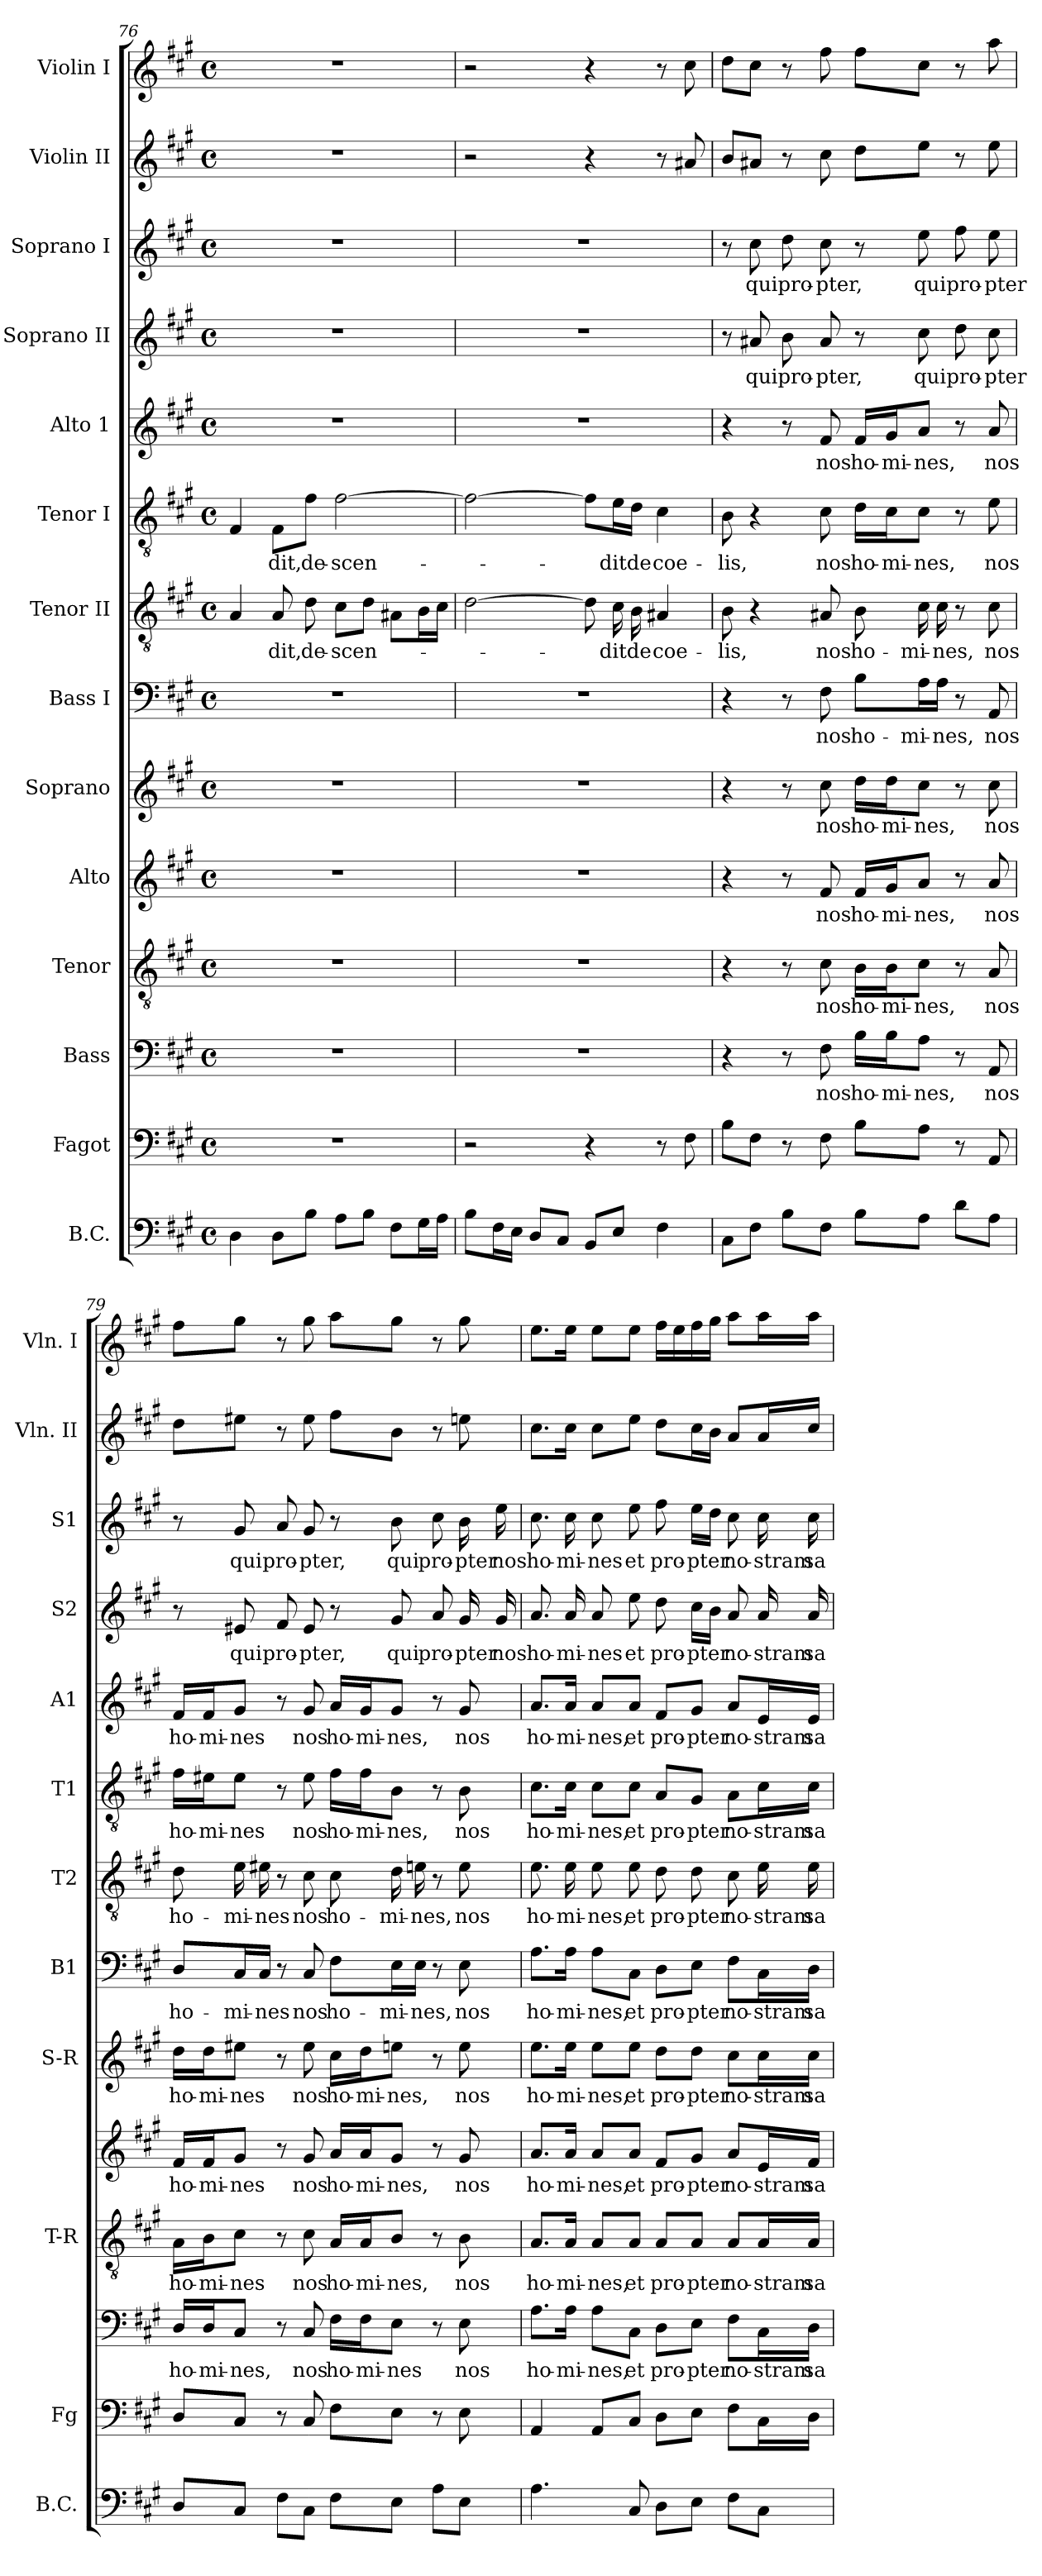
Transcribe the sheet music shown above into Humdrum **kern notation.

**kern	**kern	**kern	**text	**kern	**text	**kern	**text	**kern	**text	**kern	**text	**kern	**text	**kern	**text	**kern	**text	**kern	**text	**kern	**text	**kern	**kern
*part14	*part13	*part12	*part12	*part11	*part11	*part10	*part10	*part9	*part9	*part8	*part8	*part7	*part7	*part6	*part6	*part5	*part5	*part4	*part4	*part3	*part3	*part2	*part1
*staff14	*staff13	*staff12	*staff12	*staff11	*staff11	*staff10	*staff10	*staff9	*staff9	*staff8	*staff8	*staff7	*staff7	*staff6	*staff6	*staff5	*staff5	*staff4	*staff4	*staff3	*staff3	*staff2	*staff1
*I"B.C.	*I"Fagot	*I"Bass	*	*I"Tenor	*	*I"Alto	*	*I"Soprano	*	*I"Bass I	*	*I"Tenor II	*	*I"Tenor I	*	*I"Alto 1	*	*I"Soprano II	*	*I"Soprano I	*	*I"Violin II	*I"Violin I
*I'B.C.	*I'Fg	*	*	*I'T-R	*	*	*	*I'S-R	*	*I'B1	*	*I'T2	*	*I'T1	*	*I'A1	*	*I'S2	*	*I'S1	*	*I'Vln. II	*I'Vln. I
!!LO:PB:g=z
*clefF4	*clefF4	*clefF4	*	*clefGv2	*	*clefG2	*	*clefG2	*	*clefF4	*	*clefGv2	*	*clefGv2	*	*clefG2	*	*clefG2	*	*clefG2	*	*clefG2	*clefG2
*k[f#c#g#]	*k[f#c#g#]	*k[f#c#g#]	*	*k[f#c#g#]	*	*k[f#c#g#]	*	*k[f#c#g#]	*	*k[f#c#g#]	*	*k[f#c#g#]	*	*k[f#c#g#]	*	*k[f#c#g#]	*	*k[f#c#g#]	*	*k[f#c#g#]	*	*k[f#c#g#]	*k[f#c#g#]
*A:	*A:	*A:	*	*A:	*	*A:	*	*A:	*	*A:	*	*A:	*	*A:	*	*A:	*	*A:	*	*A:	*	*A:	*A:
*M4/4	*M4/4	*M4/4	*	*M4/4	*	*M4/4	*	*M4/4	*	*M4/4	*	*M4/4	*	*M4/4	*	*M4/4	*	*M4/4	*	*M4/4	*	*M4/4	*M4/4
*met(c)	*met(c)	*met(c)	*	*met(c)	*	*met(c)	*	*met(c)	*	*met(c)	*	*met(c)	*	*met(c)	*	*met(c)	*	*met(c)	*	*met(c)	*	*met(c)	*met(c)
=76	=76	=76	=76	=76	=76	=76	=76	=76	=76	=76	=76	=76	=76	=76	=76	=76	=76	=76	=76	=76	=76	=76	=76
4D\	1r	1r	.	1r	.	1r	.	1r	.	1r	.	4A/	.	4F#/	.	1r	.	1r	.	1r	.	1r	1r
!	!	!	!	!	!	!	!	!	!	!	!	!	!LO:LY:b	!	!LO:LY:b	!	!	!	!	!	!	!	!
8D\L	.	.	.	.	.	.	.	.	.	.	.	8A/	-dit,	8F#\L	-dit,	.	.	.	.	.	.	.	.
!	!	!	!	!	!	!	!	!	!	!	!	!	!LO:LY:b	!	!LO:LY:b	!	!	!	!	!	!	!	!
8B\J	.	.	.	.	.	.	.	.	.	.	.	8d\	de-	8f#\J	de-	.	.	.	.	.	.	.	.
!	!	!	!	!	!	!	!	!	!	!	!	!	!LO:LY:b	!	!LO:LY:b	!	!	!	!	!	!	!	!
8A\L	.	.	.	.	.	.	.	.	.	.	.	8c#\L	-scen-	[2f#\	-scen-	.	.	.	.	.	.	.	.
8B\J	.	.	.	.	.	.	.	.	.	.	.	8d\J	.	.	.	.	.	.	.	.	.	.	.
8F#\L	.	.	.	.	.	.	.	.	.	.	.	8A#X\L	.	.	.	.	.	.	.	.	.	.	.
16G#\L	.	.	.	.	.	.	.	.	.	.	.	16B\L	.	.	.	.	.	.	.	.	.	.	.
16A\JJ	.	.	.	.	.	.	.	.	.	.	.	16c#\JJ	.	.	.	.	.	.	.	.	.	.	.
=77	=77	=77	=77	=77	=77	=77	=77	=77	=77	=77	=77	=77	=77	=77	=77	=77	=77	=77	=77	=77	=77	=77	=77
8B\L	2r	1r	.	1r	.	1r	.	1r	.	1r	.	[2d\	.	2f#\_	.	1r	.	1r	.	1r	.	2r	2r
16F#\L	.	.	.	.	.	.	.	.	.	.	.	.	.	.	.	.	.	.	.	.	.	.	.
16E\JJ	.	.	.	.	.	.	.	.	.	.	.	.	.	.	.	.	.	.	.	.	.	.	.
8D/L	.	.	.	.	.	.	.	.	.	.	.	.	.	.	.	.	.	.	.	.	.	.	.
8C#/J	.	.	.	.	.	.	.	.	.	.	.	.	.	.	.	.	.	.	.	.	.	.	.
8BB/L	4r	.	.	.	.	.	.	.	.	.	.	8d\]	.	8f#\L]	.	.	.	.	.	.	.	4r	4r
!	!	!	!	!	!	!	!	!	!	!	!	!	!LO:LY:b	!	!LO:LY:b	!	!	!	!	!	!	!	!
8E/J	.	.	.	.	.	.	.	.	.	.	.	16c#\	-dit	16e\L	-dit	.	.	.	.	.	.	.	.
!	!	!	!	!	!	!	!	!	!	!	!	!	!LO:LY:b	!	!LO:LY:b	!	!	!	!	!	!	!	!
.	.	.	.	.	.	.	.	.	.	.	.	16B\	de	16d\JJ	de	.	.	.	.	.	.	.	.
!	!	!	!	!	!	!	!	!	!	!	!	!	!LO:LY:b	!	!LO:LY:b	!	!	!	!	!	!	!	!
4F#\	8r	.	.	.	.	.	.	.	.	.	.	4A#X/	coe-	4c#\	coe-	.	.	.	.	.	.	8r	8r
.	8F#\	.	.	.	.	.	.	.	.	.	.	.	.	.	.	.	.	.	.	.	.	8a#X/	8cc#\
=78	=78	=78	=78	=78	=78	=78	=78	=78	=78	=78	=78	=78	=78	=78	=78	=78	=78	=78	=78	=78	=78	=78	=78
!	!	!	!	!	!	!	!	!	!	!	!	!	!LO:LY:b	!	!LO:LY:b	!	!	!	!	!	!	!	!
8C#\L	8B\L	4r	.	4r	.	4r	.	4r	.	4r	.	8B\	-lis,	8B\	-lis,	4r	.	8r	.	8r	.	8b/L	8dd\L
!	!	!	!	!	!	!	!	!	!	!	!	!	!	!	!	!	!	!	!LO:LY:b	!	!LO:LY:b	!	!
8F#\J	8F#\J	.	.	.	.	.	.	.	.	.	.	4r	.	4r	.	.	.	8a#X/	qui	8cc#\	qui	8a#X/J	8cc#\J
!	!	!	!	!	!	!	!	!	!	!	!	!	!	!	!	!	!	!	!LO:LY:b	!	!LO:LY:b	!	!
8B\L	8r	8r	.	8r	.	8r	.	8r	.	8r	.	.	.	.	.	8r	.	8b\	pro-	8dd\	pro-	8r	8r
!	!	!	!LO:LY:b	!	!LO:LY:b	!	!LO:LY:b	!	!LO:LY:b	!	!LO:LY:b	!	!LO:LY:b	!	!LO:LY:b	!	!LO:LY:b	!	!LO:LY:b	!	!LO:LY:b	!	!
8F#\J	8F#\	8F#\	nos	8c#\	nos	8f#/	nos	8cc#\	nos	8F#\	nos	8A#X/	nos	8c#\	nos	8f#/	nos	8a#/	-pter,	8cc#\	-pter,	8cc#\	8ff#\
!	!	!	!LO:LY:b	!	!LO:LY:b	!	!LO:LY:b	!	!LO:LY:b	!	!LO:LY:b	!	!LO:LY:b	!	!LO:LY:b	!	!LO:LY:b	!	!	!	!	!	!
8B\L	8B\L	16B\LL	ho-	16B\LL	ho-	16f#/LL	ho-	16dd\LL	ho-	8B\L	ho-	8B\	ho-	16d\LL	ho-	16f#/LL	ho-	8r	.	8r	.	8dd\L	8ff#\L
!	!	!	!LO:LY:b	!	!LO:LY:b	!	!LO:LY:b	!	!LO:LY:b	!	!	!	!	!	!LO:LY:b	!	!LO:LY:b	!	!	!	!	!	!
.	.	16B\J	-mi-	16B\J	-mi-	16g#/J	-mi-	16dd\J	-mi-	.	.	.	.	16c#\J	-mi-	16g#/J	-mi-	.	.	.	.	.	.
!	!	!	!LO:LY:b	!	!LO:LY:b	!	!LO:LY:b	!	!LO:LY:b	!	!LO:LY:b	!	!LO:LY:b	!	!LO:LY:b	!	!LO:LY:b	!	!LO:LY:b	!	!LO:LY:b	!	!
8A\J	8A\J	8A\J	-nes,	8c#\J	-nes,	8a/J	-nes,	8cc#\J	-nes,	16A\L	-mi-	16c#\	-mi-	8c#\J	-nes,	8a/J	-nes,	8cc#\	qui	8ee\	qui	8ee\J	8cc#\J
!	!	!	!	!	!	!	!	!	!	!	!LO:LY:b	!	!LO:LY:b	!	!	!	!	!	!	!	!	!	!
.	.	.	.	.	.	.	.	.	.	16A\JJ	-nes,	16c#\	-nes,	.	.	.	.	.	.	.	.	.	.
!	!	!	!	!	!	!	!	!	!	!	!	!	!	!	!	!	!	!	!LO:LY:b	!	!LO:LY:b	!	!
8d\L	8r	8r	.	8r	.	8r	.	8r	.	8r	.	8r	.	8r	.	8r	.	8dd\	pro-	8ff#\	pro-	8r	8r
!	!	!	!LO:LY:b	!	!LO:LY:b	!	!LO:LY:b	!	!LO:LY:b	!	!LO:LY:b	!	!LO:LY:b	!	!LO:LY:b	!	!LO:LY:b	!	!LO:LY:b	!	!LO:LY:b	!	!
8A\J	8AA/	8AA/	nos	8A/	nos	8a/	nos	8cc#\	nos	8AA/	nos	8c#\	nos	8e\	nos	8a/	nos	8cc#\	-pter	8ee\	-pter	8ee\	8aa\
!!LO:PB:g=z
=79	=79	=79	=79	=79	=79	=79	=79	=79	=79	=79	=79	=79	=79	=79	=79	=79	=79	=79	=79	=79	=79	=79	=79
!	!	!	!LO:LY:b	!	!LO:LY:b	!	!LO:LY:b	!	!LO:LY:b	!	!LO:LY:b	!	!LO:LY:b	!	!LO:LY:b	!	!LO:LY:b	!	!	!	!	!	!
8D/L	8D/L	16D/LL	ho-	16A\LL	ho-	16f#/LL	ho-	16dd\LL	ho-	8D/L	ho-	8d\	ho-	16f#\LL	ho-	16f#/LL	ho-	8r	.	8r	.	8dd\L	8ff#\L
!	!	!	!LO:LY:b	!	!LO:LY:b	!	!LO:LY:b	!	!LO:LY:b	!	!	!	!	!	!LO:LY:b	!	!LO:LY:b	!	!	!	!	!	!
.	.	16D/J	-mi-	16B\J	-mi-	16f#/J	-mi-	16dd\J	-mi-	.	.	.	.	16e#X\J	-mi-	16f#/J	-mi-	.	.	.	.	.	.
!	!	!	!LO:LY:b	!	!LO:LY:b	!	!LO:LY:b	!	!LO:LY:b	!	!LO:LY:b	!	!LO:LY:b	!	!LO:LY:b	!	!LO:LY:b	!	!LO:LY:b	!	!LO:LY:b	!	!
8C#/J	8C#/J	8C#/J	-nes,	8c#\J	-nes	8g#/J	-nes	8ee#X\J	-nes	16C#/L	-mi-	16e\	-mi-	8e#\J	-nes	8g#/J	-nes	8e#X/	qui	8g#/	qui	8ee#X\J	8gg#\J
!	!	!	!	!	!	!	!	!	!	!	!LO:LY:b	!	!LO:LY:b	!	!	!	!	!	!	!	!	!	!
.	.	.	.	.	.	.	.	.	.	16C#/JJ	-nes	16e#X\	-nes	.	.	.	.	.	.	.	.	.	.
!	!	!	!	!	!	!	!	!	!	!	!	!	!	!	!	!	!	!	!LO:LY:b	!	!LO:LY:b	!	!
8F#\L	8r	8r	.	8r	.	8r	.	8r	.	8r	.	8r	.	8r	.	8r	.	8f#/	pro-	8a/	pro-	8r	8r
!	!	!	!LO:LY:b	!	!LO:LY:b	!	!LO:LY:b	!	!LO:LY:b	!	!LO:LY:b	!	!LO:LY:b	!	!LO:LY:b	!	!LO:LY:b	!	!LO:LY:b	!	!LO:LY:b	!	!
8C#\J	8C#/	8C#/	nos	8c#\	nos	8g#/	nos	8ee#\	nos	8C#/	nos	8c#\	nos	8e#\	nos	8g#/	nos	8e#/	-pter,	8g#/	-pter,	8ee#\	8gg#\
!	!	!	!LO:LY:b	!	!LO:LY:b	!	!LO:LY:b	!	!LO:LY:b	!	!LO:LY:b	!	!LO:LY:b	!	!LO:LY:b	!	!LO:LY:b	!	!	!	!	!	!
8F#\L	8F#\L	16F#\LL	ho-	16A/LL	ho-	16a/LL	ho-	16cc#\LL	ho-	8F#\L	ho-	8c#\	ho-	16f#\LL	ho-	16a/LL	ho-	8r	.	8r	.	8ff#\L	8aa\L
!	!	!	!LO:LY:b	!	!LO:LY:b	!	!LO:LY:b	!	!LO:LY:b	!	!	!	!	!	!LO:LY:b	!	!LO:LY:b	!	!	!	!	!	!
.	.	16F#\J	-mi-	16A/J	-mi-	16a/J	-mi-	16dd\J	-mi-	.	.	.	.	16f#\J	-mi-	16g#/J	-mi-	.	.	.	.	.	.
!	!	!	!LO:LY:b	!	!LO:LY:b	!	!LO:LY:b	!	!LO:LY:b	!	!LO:LY:b	!	!LO:LY:b	!	!LO:LY:b	!	!LO:LY:b	!	!LO:LY:b	!	!LO:LY:b	!	!
8E\J	8E\J	8E\J	-nes	8B/J	-nes,	8g#/J	-nes,	8een\J	-nes,	16E\L	-mi-	16d\	-mi-	8B\J	-nes,	8g#/J	-nes,	8g#/	qui	8b\	qui	8b\J	8gg#\J
!	!	!	!	!	!	!	!	!	!	!	!LO:LY:b	!	!LO:LY:b	!	!	!	!	!	!	!	!	!	!
.	.	.	.	.	.	.	.	.	.	16E\JJ	-nes,	16en\	-nes,	.	.	.	.	.	.	.	.	.	.
!	!	!	!	!	!	!	!	!	!	!	!	!	!	!	!	!	!	!	!LO:LY:b	!	!LO:LY:b	!	!
8A\L	8r	8r	.	8r	.	8r	.	8r	.	8r	.	8r	.	8r	.	8r	.	8a/	pro-	8cc#\	pro-	8r	8r
!	!	!	!LO:LY:b	!	!LO:LY:b	!	!LO:LY:b	!	!LO:LY:b	!	!LO:LY:b	!	!LO:LY:b	!	!LO:LY:b	!	!LO:LY:b	!	!LO:LY:b	!	!LO:LY:b	!	!
8E\J	8E\	8E\	nos	8B\	nos	8g#/	nos	8ee\	nos	8E\	nos	8e\	nos	8B\	nos	8g#/	nos	16g#/	-pter	16b\	-pter	8een\	8gg#\
!	!	!	!	!	!	!	!	!	!	!	!	!	!	!	!	!	!	!	!LO:LY:b	!	!LO:LY:b	!	!
.	.	.	.	.	.	.	.	.	.	.	.	.	.	.	.	.	.	16g#/	nos	16ee\	nos	.	.
=80	=80	=80	=80	=80	=80	=80	=80	=80	=80	=80	=80	=80	=80	=80	=80	=80	=80	=80	=80	=80	=80	=80	=80
!	!	!	!LO:LY:b	!	!LO:LY:b	!	!LO:LY:b	!	!LO:LY:b	!	!LO:LY:b	!	!LO:LY:b	!	!LO:LY:b	!	!LO:LY:b	!	!LO:LY:b	!	!LO:LY:b	!	!
4.A\	4AA/	8.A\L	ho-	8.A/L	ho-	8.a/L	ho-	8.ee\L	ho-	8.A\L	ho-	8.e\	ho-	8.c#\L	ho-	8.a/L	ho-	8.a/	ho-	8.cc#\	ho-	8.cc#\L	8.ee\L
!	!	!	!LO:LY:b	!	!LO:LY:b	!	!LO:LY:b	!	!LO:LY:b	!	!LO:LY:b	!	!LO:LY:b	!	!LO:LY:b	!	!LO:LY:b	!	!LO:LY:b	!	!LO:LY:b	!	!
.	.	16A\Jk	-mi-	16A/Jk	-mi-	16a/Jk	-mi-	16ee\Jk	-mi-	16A\Jk	-mi-	16e\	-mi-	16c#\Jk	-mi-	16a/Jk	-mi-	16a/	-mi-	16cc#\	-mi-	16cc#\Jk	16ee\Jk
!	!	!	!LO:LY:b	!	!LO:LY:b	!	!LO:LY:b	!	!LO:LY:b	!	!LO:LY:b	!	!LO:LY:b	!	!LO:LY:b	!	!LO:LY:b	!	!LO:LY:b	!	!LO:LY:b	!	!
.	8AA/L	8A\L	-nes,	8A/L	-nes,	8a/L	-nes,	8ee\L	-nes,	8A\L	-nes,	8e\	-nes,	8c#\L	-nes,	8a/L	-nes,	8a/	-nes	8cc#\	-nes	8cc#\L	8ee\L
!	!	!	!LO:LY:b	!	!LO:LY:b	!	!LO:LY:b	!	!LO:LY:b	!	!LO:LY:b	!	!LO:LY:b	!	!LO:LY:b	!	!LO:LY:b	!	!LO:LY:b	!	!LO:LY:b	!	!
8C#/	8C#/J	8C#\J	et	8A/J	et	8a/J	et	8ee\J	et	8C#\J	et	8e\	et	8c#\J	et	8a/J	et	8ee\	et	8ee\	et	8ee\J	8ee\J
!	!	!	!LO:LY:b	!	!LO:LY:b	!	!LO:LY:b	!	!LO:LY:b	!	!LO:LY:b	!	!LO:LY:b	!	!LO:LY:b	!	!LO:LY:b	!	!LO:LY:b	!	!LO:LY:b	!	!
8D\L	8D\L	8D\L	pro-	8A/L	pro-	8f#/L	pro-	8dd\L	pro-	8D\L	pro-	8d\	pro-	8A/L	pro-	8f#/L	pro-	8dd\	pro-	8ff#\	pro-	8dd\L	16ff#\LL
.	.	.	.	.	.	.	.	.	.	.	.	.	.	.	.	.	.	.	.	.	.	.	16ee\
!	!	!	!LO:LY:b	!	!LO:LY:b	!	!LO:LY:b	!	!LO:LY:b	!	!LO:LY:b	!	!LO:LY:b	!	!LO:LY:b	!	!LO:LY:b	!	!LO:LY:b	!	!LO:LY:b	!	!
8E\J	8E\J	8E\J	-pter	8A/J	-pter	8g#/J	-pter	8dd\J	-pter	8E\J	-pter	8d\	-pter	8G#/J	-pter	8g#/J	-pter	16cc#\LL	-pter	16ee\LL	-pter	16cc#\L	16ff#\
.	.	.	.	.	.	.	.	.	.	.	.	.	.	.	.	.	.	16b\JJ	.	16dd\JJ	.	16b\JJ	16gg#\JJ
!	!	!	!LO:LY:b	!	!LO:LY:b	!	!LO:LY:b	!	!LO:LY:b	!	!LO:LY:b	!	!LO:LY:b	!	!LO:LY:b	!	!LO:LY:b	!	!LO:LY:b	!	!LO:LY:b	!	!
8F#\L	8F#\L	8F#\L	no-	8A/L	no-	8a/L	no-	8cc#\L	no-	8F#\L	no-	8c#\	no-	8A\L	no-	8a/L	no-	8a/	no-	8cc#\	no-	8a/L	8aa\L
!	!	!	!LO:LY:b	!	!LO:LY:b	!	!LO:LY:b	!	!LO:LY:b	!	!LO:LY:b	!	!LO:LY:b	!	!LO:LY:b	!	!LO:LY:b	!	!LO:LY:b	!	!LO:LY:b	!	!
8C#\J	16C#\L	16C#\L	-stram	16A/L	-stram	16e/L	-stram	16cc#\L	-stram	16C#\L	-stram	16e\	-stram	16c#\L	-stram	16e/L	-stram	16a/	-stram	16cc#\	-stram	16a/L	16aa\L
!	!	!	!LO:LY:b	!	!LO:LY:b	!	!LO:LY:b	!	!LO:LY:b	!	!LO:LY:b	!	!LO:LY:b	!	!LO:LY:b	!	!LO:LY:b	!	!LO:LY:b	!	!LO:LY:b	!	!
.	16D\JJ	16D\JJ	sa-	16A/JJ	sa-	16f#/JJ	sa-	16cc#\JJ	sa-	16D\JJ	sa-	16e\	sa-	16c#\JJ	sa-	16e/JJ	sa-	16a/	sa-	16cc#\	sa-	16cc#/JJ	16aa\JJ
=	=	=	=	=	=	=	=	=	=	=	=	=	=	=	=	=	=	=	=	=	=	=	=
*-	*-	*-	*-	*-	*-	*-	*-	*-	*-	*-	*-	*-	*-	*-	*-	*-	*-	*-	*-	*-	*-	*-	*-
